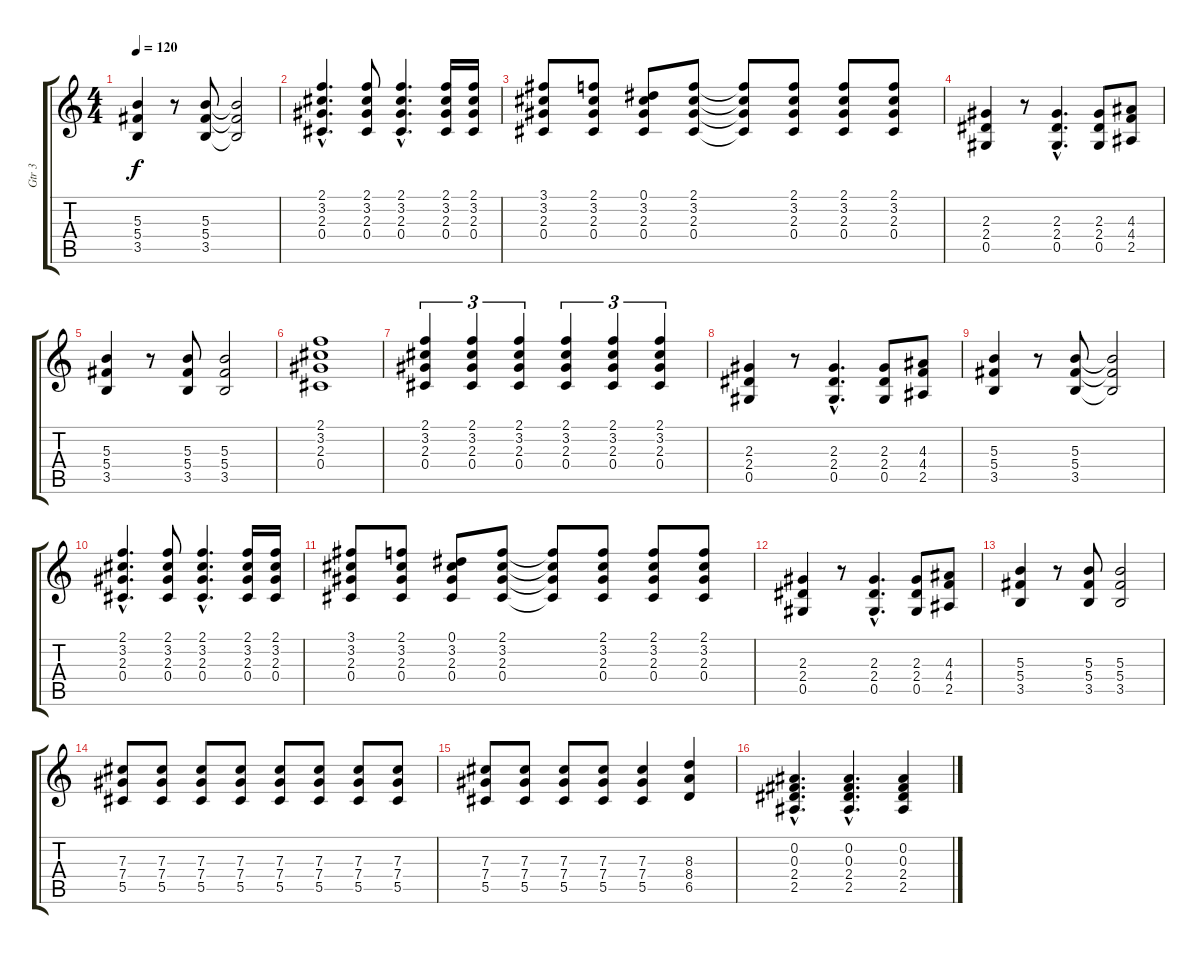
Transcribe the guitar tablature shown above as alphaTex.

\track ("Gtr 3" "Gtr 3") {instrument acousticguitarsteel}
\staff {score tabs}
\tuning (Eb4 Bb3 Gb3 Db3 Ab2 Eb2) {hide}
\ts (4 4)
\tempo 120
\clef g2
\ks c
(5.3 5.4 3.5).4{dy f} r.8 (5.3 5.4 3.5).8 (5.3{t} 5.4{t} 3.5{t}).2 |
(2.1{hac} 3.2{hac} 2.3{hac} 0.4{hac}).4{d} (2.1 3.2 2.3 0.4).8 (2.1{hac} 3.2{hac} 2.3{hac} 0.4{hac}).4{d} (2.1 3.2 2.3 0.4).16 (2.1 3.2 2.3 0.4).16 |
(3.1 3.2 2.3 0.4).8 (2.1 3.2 2.3 0.4).8 (0.1 3.2 2.3 0.4).8 (2.1 3.2 2.3 0.4).8 (2.1{t} 3.2{t} 2.3{t} 0.4{t}).8 (2.1 3.2 2.3 0.4).8 (2.1 3.2 2.3 0.4).8 (2.1 3.2 2.3 0.4).8 |
(2.3 2.4 0.5).4 r.8 (2.3{hac} 2.4{hac} 0.5{hac}).4{d} (2.3 2.4 0.5).8 (4.3 4.4 2.5).8 |
(5.3 5.4 3.5).4 r.8 (5.3 5.4 3.5).8 (5.3 5.4 3.5).2 |
(2.1 3.2 2.3 0.4).1 |
(2.1 3.2 2.3 0.4).4{tu (3 2)} (2.1 3.2 2.3 0.4).4{tu (3 2)} (2.1 3.2 2.3 0.4).4{tu (3 2)} (2.1 3.2 2.3 0.4).4{tu (3 2)} (2.1 3.2 2.3 0.4).4{tu (3 2)} (2.1 3.2 2.3 0.4).4{tu (3 2)} |
(2.3 2.4 0.5).4 r.8 (2.3{hac} 2.4{hac} 0.5{hac}).4{d} (2.3 2.4 0.5).8 (4.3 4.4 2.5).8 |
(5.3 5.4 3.5).4 r.8 (5.3 5.4 3.5).8 (5.3{t} 5.4{t} 3.5{t}).2 |
(2.1{hac} 3.2{hac} 2.3{hac} 0.4{hac}).4{d} (2.1 3.2 2.3 0.4).8 (2.1{hac} 3.2{hac} 2.3{hac} 0.4{hac}).4{d} (2.1 3.2 2.3 0.4).16 (2.1 3.2 2.3 0.4).16 |
(3.1 3.2 2.3 0.4).8 (2.1 3.2 2.3 0.4).8 (0.1 3.2 2.3 0.4).8 (2.1 3.2 2.3 0.4).8 (2.1{t} 3.2{t} 2.3{t} 0.4{t}).8 (2.1 3.2 2.3 0.4).8 (2.1 3.2 2.3 0.4).8 (2.1 3.2 2.3 0.4).8 |
(2.3 2.4 0.5).4 r.8 (2.3{hac} 2.4{hac} 0.5{hac}).4{d} (2.3 2.4 0.5).8 (4.3 4.4 2.5).8 |
(5.3 5.4 3.5).4 r.8 (5.3 5.4 3.5).8 (5.3 5.4 3.5).2 |
(7.3 7.4 5.5).8 (7.3 7.4 5.5).8 (7.3 7.4 5.5).8 (7.3 7.4 5.5).8 (7.3 7.4 5.5).8 (7.3 7.4 5.5).8 (7.3 7.4 5.5).8 (7.3 7.4 5.5).8 |
(7.3 7.4 5.5).8 (7.3 7.4 5.5).8 (7.3 7.4 5.5).8 (7.3 7.4 5.5).8 (7.3 7.4 5.5).4 (8.3 8.4 6.5).4 |
(0.2{hac} 0.3{hac} 2.4{hac} 2.5{hac}).4{d} (0.2{hac} 0.3{hac} 2.4{hac} 2.5{hac}).4{d} (0.2 0.3 2.4 2.5).4
